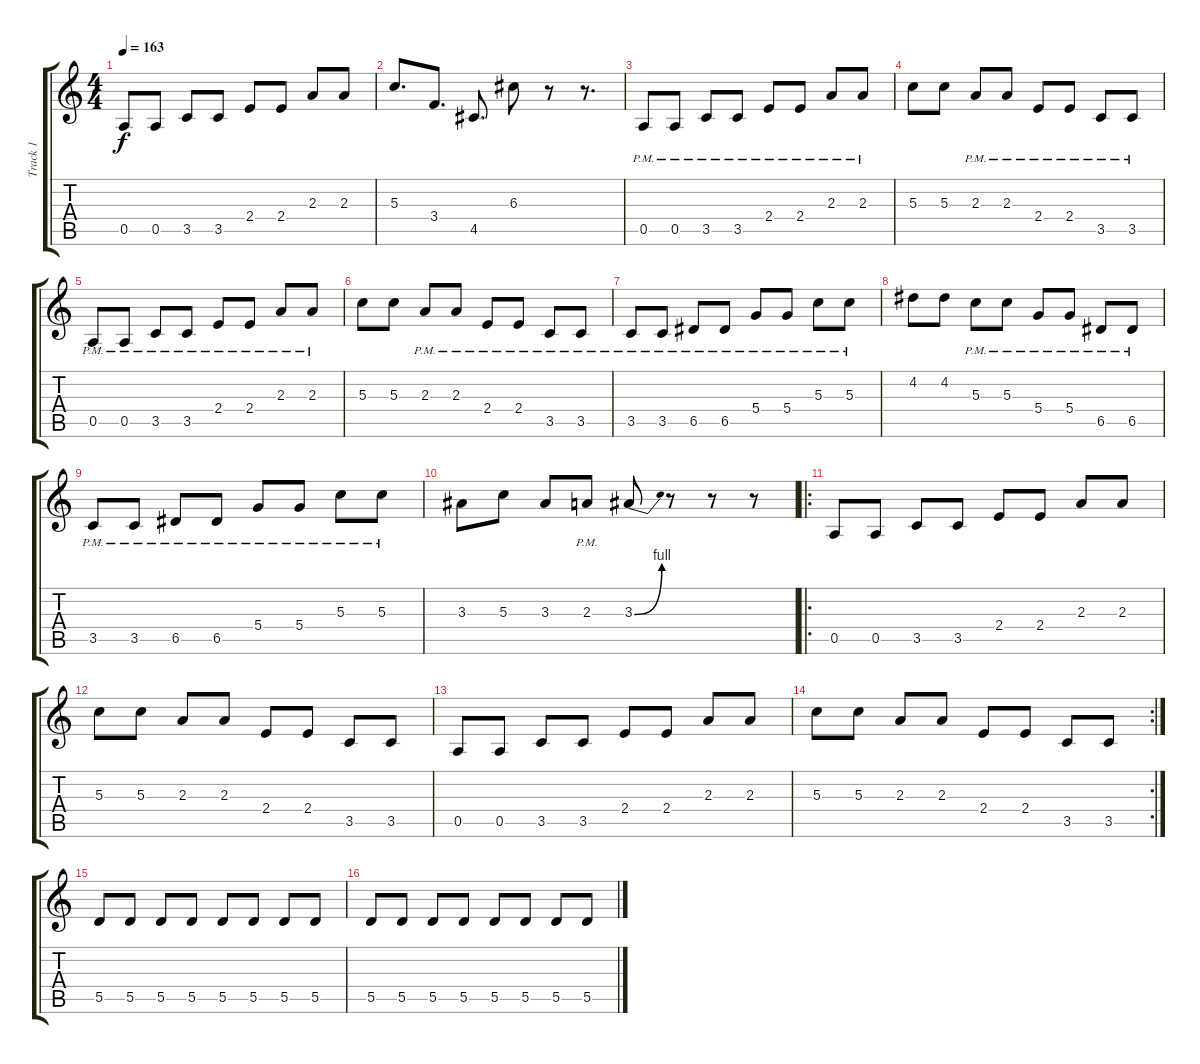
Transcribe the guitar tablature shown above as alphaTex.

\track ("Track 1" "Track 1") {instrument overdrivenguitar}
\staff {score tabs}
\tuning (E4 B3 G3 D3 A2 E2) {hide}
\ts (4 4)
\tempo 163
\clef g2
\ks c
0.5.8{dy f} 0.5.8 3.5.8 3.5.8 2.4.8 2.4.8 2.3.8 2.3.8 |
5.3.8{d} 3.4.8{d} 4.5.8{d} 6.3.8 r.8 r.8{d} |
0.5{pm}.8 0.5{pm}.8 3.5{pm}.8 3.5{pm}.8 2.4{pm}.8 2.4{pm}.8 2.3{pm}.8 2.3{pm}.8 |
5.3.8 5.3.8 2.3{pm}.8 2.3{pm}.8 2.4{pm}.8 2.4{pm}.8 3.5{pm}.8 3.5{pm}.8 |
0.5{pm}.8 0.5{pm}.8 3.5{pm}.8 3.5{pm}.8 2.4{pm}.8 2.4{pm}.8 2.3{pm}.8 2.3{pm}.8 |
5.3.8 5.3.8 2.3{pm}.8 2.3{pm}.8 2.4{pm}.8 2.4{pm}.8 3.5{pm}.8 3.5{pm}.8 |
3.5{pm}.8 3.5{pm}.8 6.5{pm}.8 6.5{pm}.8 5.4{pm}.8 5.4{pm}.8 5.3{pm}.8 5.3{pm}.8 |
4.2.8 4.2.8 5.3{pm}.8 5.3{pm}.8 5.4{pm}.8 5.4{pm}.8 6.5{pm}.8 6.5{pm}.8 |
3.5{pm}.8 3.5{pm}.8 6.5{pm}.8 6.5{pm}.8 5.4{pm}.8 5.4{pm}.8 5.3{pm}.8 5.3{pm}.8 |
3.3.8 5.3.8 3.3.8 2.3{pm}.8 3.3{be (bend 0 0 60 4)}.8 r.8 r.8 r.8 |
\ro
0.5.8 0.5.8 3.5.8 3.5.8 2.4.8 2.4.8 2.3.8 2.3.8 |
5.3.8 5.3.8 2.3.8 2.3.8 2.4.8 2.4.8 3.5.8 3.5.8 |
0.5.8 0.5.8 3.5.8 3.5.8 2.4.8 2.4.8 2.3.8 2.3.8 |
\rc 2
5.3.8 5.3.8 2.3.8 2.3.8 2.4.8 2.4.8 3.5.8 3.5.8 |
5.5.8 5.5.8 5.5.8 5.5.8 5.5.8 5.5.8 5.5.8 5.5.8 |
5.5.8 5.5.8 5.5.8 5.5.8 5.5.8 5.5.8 5.5.8 5.5.8
